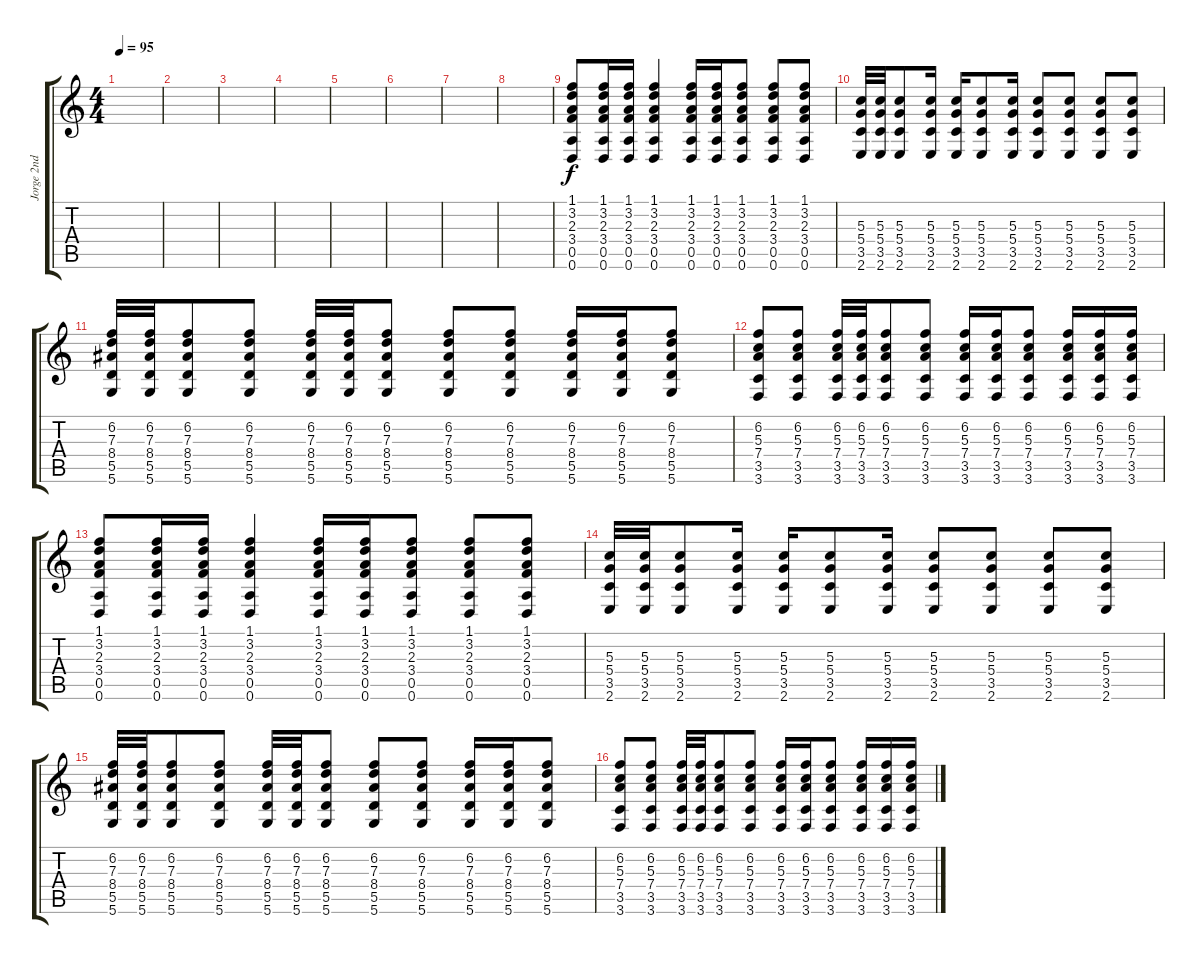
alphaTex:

\track ("Jorge 2nd guitar acoustic" "Jorge 2nd ") {instrument acousticguitarsteel}
\staff {score tabs}
\tuning (E4 B3 G3 D3 A2 D2) {hide}
\ts (4 4)
\tempo 95
\clef g2
\ks c
|
|
|
|
|
|
|
|
(1.1 3.2 2.3 3.4 0.5 0.6).8 (1.1 3.2 2.3 3.4 0.5 0.6).16 (1.1 3.2 2.3 3.4 0.5 0.6).16 (1.1 3.2 2.3 3.4 0.5 0.6).4 (1.1 3.2 2.3 3.4 0.5 0.6).16 (1.1 3.2 2.3 3.4 0.5 0.6).16 (1.1 3.2 2.3 3.4 0.5 0.6).8 (1.1 3.2 2.3 3.4 0.5 0.6).8 (1.1 3.2 2.3 3.4 0.5 0.6).8 |
(5.3 5.4 3.5 2.6).32 (5.3 5.4 3.5 2.6).32 (5.3 5.4 3.5 2.6).8 (5.3 5.4 3.5 2.6).16 (5.3 5.4 3.5 2.6).16 (5.3 5.4 3.5 2.6).8 (5.3 5.4 3.5 2.6).16 (5.3 5.4 3.5 2.6).8 (5.3 5.4 3.5 2.6).8 (5.3 5.4 3.5 2.6).8 (5.3 5.4 3.5 2.6).8 |
(6.2 7.3 8.4 5.5 5.6).32 (6.2 7.3 8.4 5.5 5.6).32 (6.2 7.3 8.4 5.5 5.6).8 (6.2 7.3 8.4 5.5 5.6).8 (6.2 7.3 8.4 5.5 5.6).32 (6.2 7.3 8.4 5.5 5.6).32 (6.2 7.3 8.4 5.5 5.6).8 (6.2 7.3 8.4 5.5 5.6).8 (6.2 7.3 8.4 5.5 5.6).8 (6.2 7.3 8.4 5.5 5.6).16 (6.2 7.3 8.4 5.5 5.6).16 (6.2 7.3 8.4 5.5 5.6).8 |
(6.2 5.3 7.4 3.5 3.6).8 (6.2 5.3 7.4 3.5 3.6).8 (6.2 5.3 7.4 3.5 3.6).32 (6.2 5.3 7.4 3.5 3.6).32 (6.2 5.3 7.4 3.5 3.6).8 (6.2 5.3 7.4 3.5 3.6).8 (6.2 5.3 7.4 3.5 3.6).16 (6.2 5.3 7.4 3.5 3.6).16 (6.2 5.3 7.4 3.5 3.6).8 (6.2 5.3 7.4 3.5 3.6).16 (6.2 5.3 7.4 3.5 3.6).16 (6.2 5.3 7.4 3.5 3.6).16 |
(1.1 3.2 2.3 3.4 0.5 0.6).8 (1.1 3.2 2.3 3.4 0.5 0.6).16 (1.1 3.2 2.3 3.4 0.5 0.6).16 (1.1 3.2 2.3 3.4 0.5 0.6).4 (1.1 3.2 2.3 3.4 0.5 0.6).16 (1.1 3.2 2.3 3.4 0.5 0.6).16 (1.1 3.2 2.3 3.4 0.5 0.6).8 (1.1 3.2 2.3 3.4 0.5 0.6).8 (1.1 3.2 2.3 3.4 0.5 0.6).8 |
(5.3 5.4 3.5 2.6).32 (5.3 5.4 3.5 2.6).32 (5.3 5.4 3.5 2.6).8 (5.3 5.4 3.5 2.6).16 (5.3 5.4 3.5 2.6).16 (5.3 5.4 3.5 2.6).8 (5.3 5.4 3.5 2.6).16 (5.3 5.4 3.5 2.6).8 (5.3 5.4 3.5 2.6).8 (5.3 5.4 3.5 2.6).8 (5.3 5.4 3.5 2.6).8 |
(6.2 7.3 8.4 5.5 5.6).32 (6.2 7.3 8.4 5.5 5.6).32 (6.2 7.3 8.4 5.5 5.6).8 (6.2 7.3 8.4 5.5 5.6).8 (6.2 7.3 8.4 5.5 5.6).32 (6.2 7.3 8.4 5.5 5.6).32 (6.2 7.3 8.4 5.5 5.6).8 (6.2 7.3 8.4 5.5 5.6).8 (6.2 7.3 8.4 5.5 5.6).8 (6.2 7.3 8.4 5.5 5.6).16 (6.2 7.3 8.4 5.5 5.6).16 (6.2 7.3 8.4 5.5 5.6).8 |
(6.2 5.3 7.4 3.5 3.6).8 (6.2 5.3 7.4 3.5 3.6).8 (6.2 5.3 7.4 3.5 3.6).32 (6.2 5.3 7.4 3.5 3.6).32 (6.2 5.3 7.4 3.5 3.6).8 (6.2 5.3 7.4 3.5 3.6).8 (6.2 5.3 7.4 3.5 3.6).16 (6.2 5.3 7.4 3.5 3.6).16 (6.2 5.3 7.4 3.5 3.6).8 (6.2 5.3 7.4 3.5 3.6).16 (6.2 5.3 7.4 3.5 3.6).16 (6.2 5.3 7.4 3.5 3.6).16
